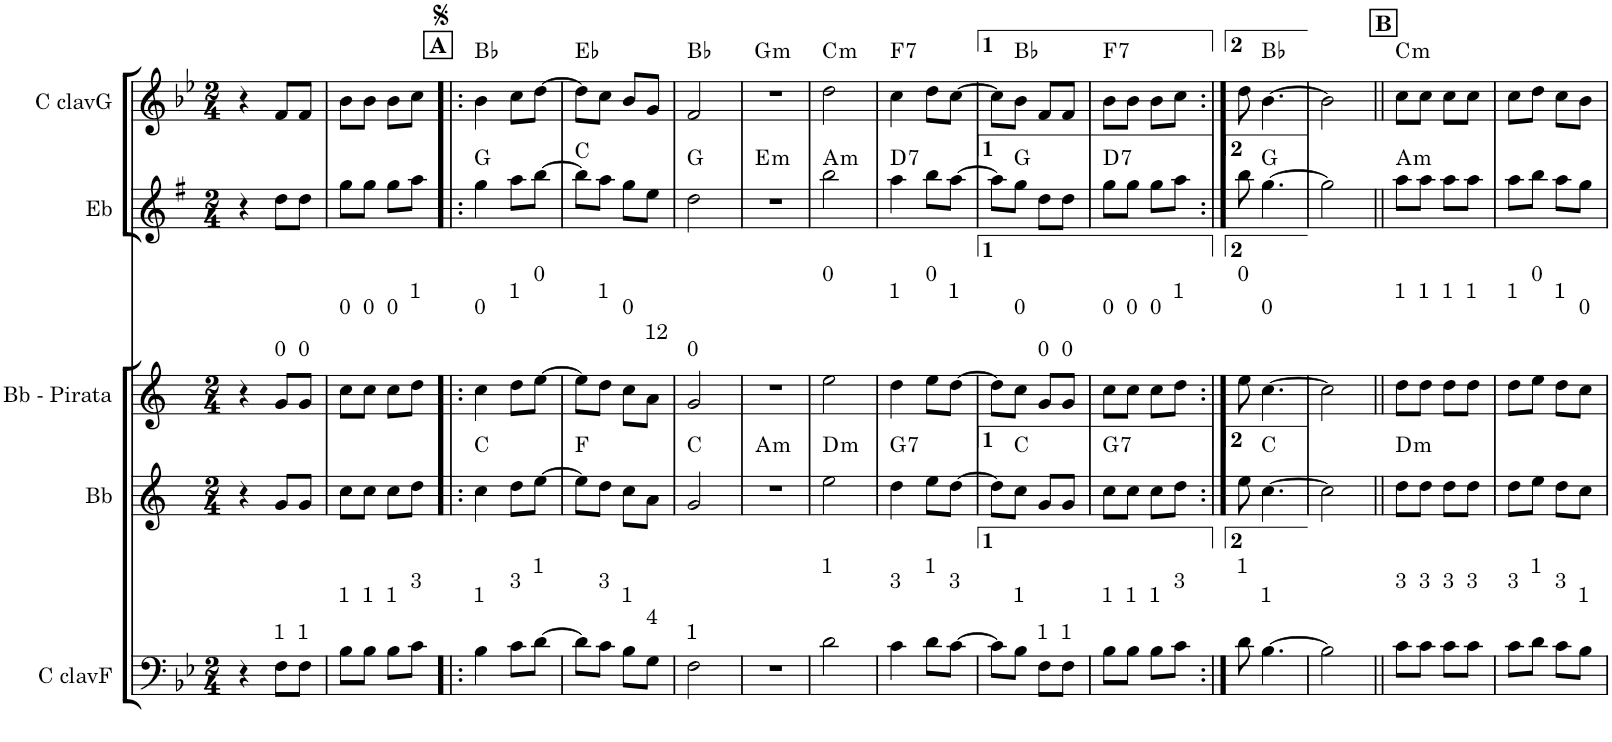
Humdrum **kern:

**kern	**kern	**harte	**kern	**kern	**harte	**kern	**harte
*part5	*part4	*part4	*part3	*part2	*part2	*part1	*part1
*staff5	*staff4	*	*staff3	*staff2	*	*staff1	*
*I"C clavF	*I"Bb	*	*I"Bb - Pirata	*I"Eb	*	*I"C clavG	*
*clefF4	*clefG2	*	*clefG2	*clefG2	*	*clefG2	*
*	*Trd1c2	*	*Trd1c2	*Trd5c9	*	*	*
*k[b-e-]	*k[]	*	*k[]	*k[f#]	*	*k[b-e-]	*
*B-:	*	*	*	*G:	*	*B-:	*
*M2/4	*M2/4	*	*M2/4	*M2/4	*	*M2/4	*
=1	=1	=1	=1	=1	=1	=1	=1
4r	4r	.	4r	4r	.	4r	.
!	!	!	!LO:TX:a:t=0	!	!	!	!
!LO:TX:a:t=1	!	!	!	!	!	!	!
8F\L	8g/L	.	8g/L	8dd\L	.	8f/L	.
!	!	!	!LO:TX:a:t=0	!	!	!	!
!LO:TX:a:t=1	!	!	!	!	!	!	!
8F\J	8g/J	.	8g/J	8dd\J	.	8f/J	.
=2	=2	=2	=2	=2	=2	=2	=2
!	!	!	!LO:TX:a:t=0	!	!	!	!
!LO:TX:a:t=1	!	!	!	!	!	!	!
8B-\L	8cc\L	.	8cc\L	8gg\L	.	8b-\L	.
!	!	!	!LO:TX:a:t=0	!	!	!	!
!LO:TX:a:t=1	!	!	!	!	!	!	!
8B-\J	8cc\J	.	8cc\J	8gg\J	.	8b-\J	.
!	!	!	!LO:TX:a:t=0	!	!	!	!
!LO:TX:a:t=1	!	!	!	!	!	!	!
8B-\L	8cc\L	.	8cc\L	8gg\L	.	8b-\L	.
!	!	!	!LO:TX:a:t=1	!	!	!	!
!LO:TX:a:t=3	!	!	!	!	!	!	!
8c\J	8dd\J	.	8dd\J	8aa\J	.	8cc\J	.
!!LO:REH:place=s1:a:B:cj:t=A
=3!|:	=3!|:	=3!|:	=3!|:	=3!|:	=3!|:	=3!|:	=3!|:
!	!	!	!LO:TX:a:t=0	!	!	!	!
!LO:TX:a:t=1	!	!	!	!	!	!	!
4B-\	4cc\	C:maj	4cc\	4gg\	G:maj	4b-\	Bb:maj
!	!	!	!LO:TX:a:t=1	!	!	!	!
!LO:TX:a:t=3	!	!	!	!	!	!	!
8c\L	8dd\L	.	8dd\L	8aa\L	.	8cc\L	.
!	!	!	!LO:TX:a:t=0	!	!	!	!
!LO:TX:a:t=1	!	!	!	!	!	!	!
[>8d\J	[>8ee\J	.	[>8ee\J	[>8bb\J	.	[>8dd\J	.
=4	=4	=4	=4	=4	=4	=4	=4
8d\L]	8ee\L]	F:maj	8ee\L]	8bb\L]	C:maj	8dd\L]	Eb:maj
!	!	!	!LO:TX:a:t=1	!	!	!	!
!LO:TX:a:t=3	!	!	!	!	!	!	!
8c\J	8dd\J	.	8dd\J	8aa\J	.	8cc\J	.
!	!	!	!LO:TX:a:t=0	!	!	!	!
!LO:TX:a:t=1	!	!	!	!	!	!	!
8B-\L	8cc\L	.	8cc\L	8gg\L	.	8b-/L	.
!	!	!	!LO:TX:a:t=12	!	!	!	!
!LO:TX:a:t=4	!	!	!	!	!	!	!
8G\J	8a\J	.	8a\J	8ee\J	.	8g/J	.
=5	=5	=5	=5	=5	=5	=5	=5
!	!	!	!LO:TX:a:t=0	!	!	!	!
!LO:TX:a:t=1	!	!	!	!	!	!	!
2F\	2g/	C:maj	2g/	2dd\	G:maj	2f/	Bb:maj
=6	=6	=6	=6	=6	=6	=6	=6
!	!	!LO:H:kt=m	!	!	!LO:H:kt=m	!	!LO:H:kt=m
2r	2r	A:min	2r	2r	E:min	2r	G:min
=7	=7	=7	=7	=7	=7	=7	=7
!	!	!	!LO:TX:a:t=0	!	!	!	!
!LO:TX:a:t=1	!	!LO:H:kt=m	!	!	!LO:H:kt=m	!	!LO:H:kt=m
2d\	2ee\	D:min	2ee\	2bb\	A:min	2dd\	C:min
=8	=8	=8	=8	=8	=8	=8	=8
!	!	!	!LO:TX:a:t=1	!	!	!	!
!LO:TX:a:t=3	!	!LO:H:kt=7	!	!	!LO:H:kt=7	!	!LO:H:kt=7
4c\	4dd\	G:7	4dd\	4aa\	D:7	4cc\	F:7
!	!	!	!LO:TX:a:t=0	!	!	!	!
!LO:TX:a:t=1	!	!	!	!	!	!	!
8d\L	8ee\L	.	8ee\L	8bb\L	.	8dd\L	.
!	!	!	!LO:TX:a:t=1	!	!	!	!
!LO:TX:a:t=3	!	!	!	!	!	!	!
[>8c\J	[>8dd\J	.	[>8dd\J	[>8aa\J	.	[>8cc\J	.
=9	=9	=9	=9	=9	=9	=9	=9
8c\L]	8dd\L]	.	8dd\L]	8aa\L]	.	8cc\L]	.
!	!	!	!LO:TX:a:t=0	!	!	!	!
!LO:TX:a:t=1	!	!	!	!	!	!	!
8B-\J	8cc\J	C:maj	8cc\J	8gg\J	G:maj	8b-\J	Bb:maj
!	!	!	!LO:TX:a:t=0	!	!	!	!
!LO:TX:a:t=1	!	!	!	!	!	!	!
8F\L	8g/L	.	8g/L	8dd\L	.	8f/L	.
!	!	!	!LO:TX:a:t=0	!	!	!	!
!LO:TX:a:t=1	!	!	!	!	!	!	!
8F\J	8g/J	.	8g/J	8dd\J	.	8f/J	.
=10	=10	=10	=10	=10	=10	=10	=10
!	!	!	!LO:TX:a:t=0	!	!	!	!
!LO:TX:a:t=1	!	!LO:H:kt=7	!	!	!LO:H:kt=7	!	!LO:H:kt=7
8B-\L	8cc\L	G:7	8cc\L	8gg\L	D:7	8b-\L	F:7
!	!	!	!LO:TX:a:t=0	!	!	!	!
!LO:TX:a:t=1	!	!	!	!	!	!	!
8B-\J	8cc\J	.	8cc\J	8gg\J	.	8b-\J	.
!	!	!	!LO:TX:a:t=0	!	!	!	!
!LO:TX:a:t=1	!	!	!	!	!	!	!
8B-\L	8cc\L	.	8cc\L	8gg\L	.	8b-\L	.
!	!	!	!LO:TX:a:t=1	!	!	!	!
!LO:TX:a:t=3	!	!	!	!	!	!	!
8c\J	8dd\J	.	8dd\J	8aa\J	.	8cc\J	.
=11:|!	=11:|!	=11:|!	=11:|!	=11:|!	=11:|!	=11:|!	=11:|!
!	!	!	!LO:TX:a:t=0	!	!	!	!
!LO:TX:a:t=1	!	!	!	!	!	!	!
8d\	8ee\	.	8ee\	8bb\	.	8dd\	.
!	!	!	!LO:TX:a:t=0	!	!	!	!
!LO:TX:a:t=1	!	!	!	!	!	!	!
[>4.B-\	[>4.cc\	C:maj	[>4.cc\	[>4.gg\	G:maj	[>4.b-\	Bb:maj
=12	=12	=12	=12	=12	=12	=12	=12
2B-\]	2cc\]	.	2cc\]	2gg\]	.	2b-\]	.
!!LO:REH:place=s1:a:B:cj:t=B
=13||	=13||	=13||	=13||	=13||	=13||	=13||	=13||
!	!	!	!LO:TX:a:t=1	!	!	!	!
!LO:TX:a:t=3	!	!LO:H:kt=m	!	!	!LO:H:kt=m	!	!LO:H:kt=m
8c\L	8dd\L	D:min	8dd\L	8aa\L	A:min	8cc\L	C:min
!	!	!	!LO:TX:a:t=1	!	!	!	!
!LO:TX:a:t=3	!	!	!	!	!	!	!
8c\J	8dd\J	.	8dd\J	8aa\J	.	8cc\J	.
!	!	!	!LO:TX:a:t=1	!	!	!	!
!LO:TX:a:t=3	!	!	!	!	!	!	!
8c\L	8dd\L	.	8dd\L	8aa\L	.	8cc\L	.
!	!	!	!LO:TX:a:t=1	!	!	!	!
!LO:TX:a:t=3	!	!	!	!	!	!	!
8c\J	8dd\J	.	8dd\J	8aa\J	.	8cc\J	.
=14	=14	=14	=14	=14	=14	=14	=14
!	!	!	!LO:TX:a:t=1	!	!	!	!
!LO:TX:a:t=3	!	!	!	!	!	!	!
8c\L	8dd\L	.	8dd\L	8aa\L	.	8cc\L	.
!	!	!	!LO:TX:a:t=0	!	!	!	!
!LO:TX:a:t=1	!	!	!	!	!	!	!
8d\J	8ee\J	.	8ee\J	8bb\J	.	8dd\J	.
!	!	!	!LO:TX:a:t=1	!	!	!	!
!LO:TX:a:t=3	!	!	!	!	!	!	!
8c\L	8dd\L	.	8dd\L	8aa\L	.	8cc\L	.
!	!	!	!LO:TX:a:t=0	!	!	!	!
!LO:TX:a:t=1	!	!	!	!	!	!	!
8B-\J	8cc\J	.	8cc\J	8gg\J	.	8b-\J	.
=	=	=	=	=	=	=	=
*-	*-	*-	*-	*-	*-	*-	*-
